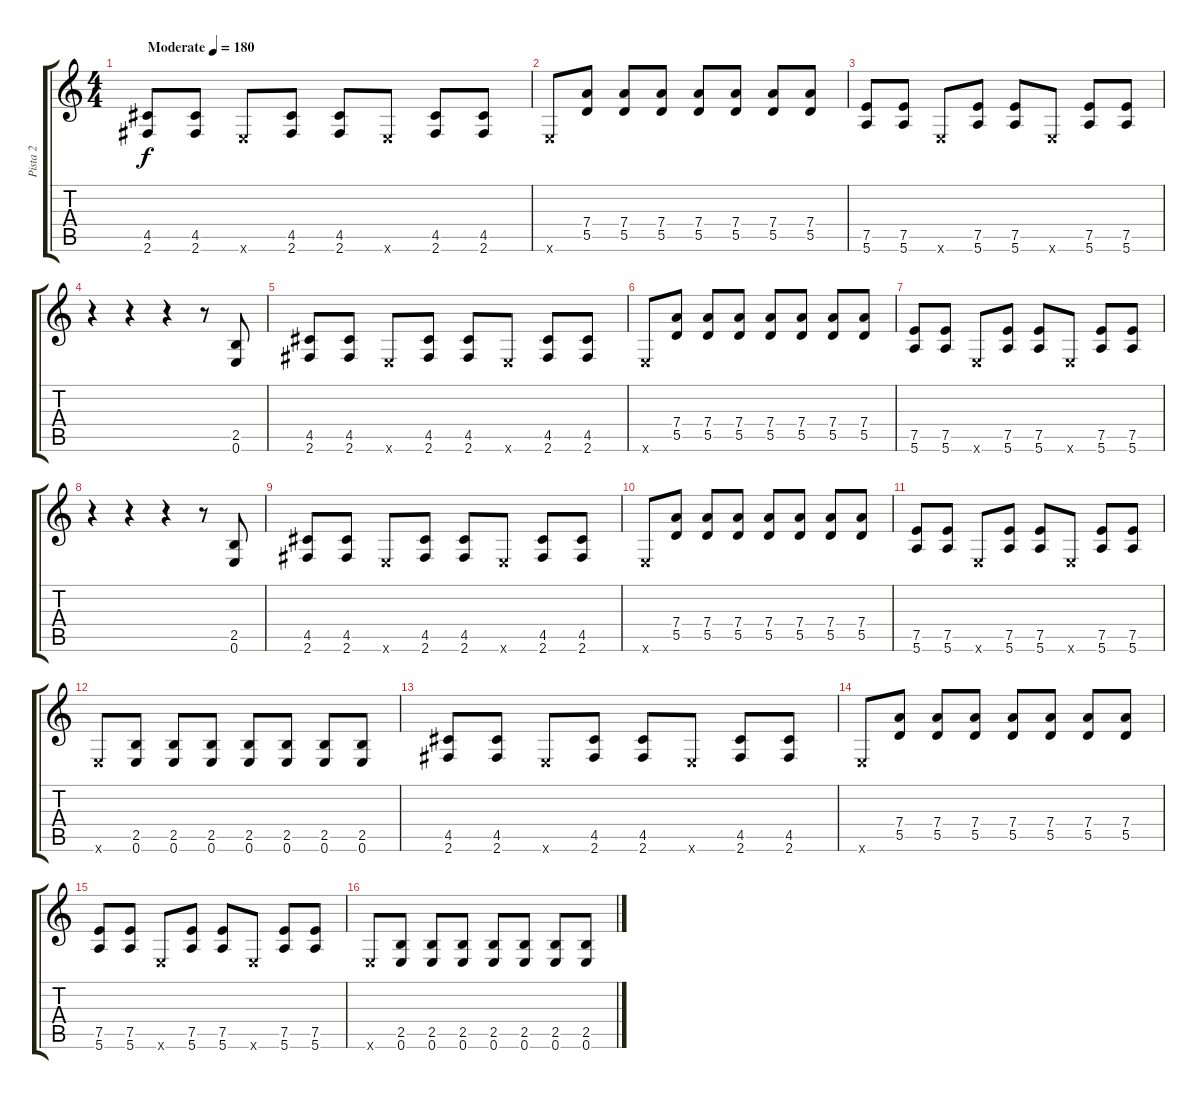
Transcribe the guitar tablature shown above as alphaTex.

\track ("Pista 2" "Pista 2") {instrument distortionguitar}
\staff {score tabs}
\tuning (E4 B3 G3 D3 A2 E2) {hide}
\ts (4 4)
\tempo (180 "Moderate")
\clef g2
\ks c
(4.5 2.6).8{dy f instrument distortionguitar} (4.5 2.6).8 0.6{x}.8 (4.5 2.6).8 (4.5 2.6).8 0.6{x}.8 (4.5 2.6).8 (4.5 2.6).8 |
0.6{x}.8 (7.4 5.5).8 (7.4 5.5).8 (7.4 5.5).8 (7.4 5.5).8 (7.4 5.5).8 (7.4 5.5).8 (7.4 5.5).8 |
(7.5 5.6).8 (7.5 5.6).8 0.6{x}.8 (7.5 5.6).8 (7.5 5.6).8 0.6{x}.8 (7.5 5.6).8 (7.5 5.6).8 |
r.4 r.4 r.4 r.8 (2.5 0.6).8 |
(4.5 2.6).8 (4.5 2.6).8 0.6{x}.8 (4.5 2.6).8 (4.5 2.6).8 0.6{x}.8 (4.5 2.6).8 (4.5 2.6).8 |
0.6{x}.8 (7.4 5.5).8 (7.4 5.5).8 (7.4 5.5).8 (7.4 5.5).8 (7.4 5.5).8 (7.4 5.5).8 (7.4 5.5).8 |
(7.5 5.6).8 (7.5 5.6).8 0.6{x}.8 (7.5 5.6).8 (7.5 5.6).8 0.6{x}.8 (7.5 5.6).8 (7.5 5.6).8 |
r.4 r.4 r.4 r.8 (2.5 0.6).8 |
(4.5 2.6).8 (4.5 2.6).8 0.6{x}.8 (4.5 2.6).8 (4.5 2.6).8 0.6{x}.8 (4.5 2.6).8 (4.5 2.6).8 |
0.6{x}.8 (7.4 5.5).8 (7.4 5.5).8 (7.4 5.5).8 (7.4 5.5).8 (7.4 5.5).8 (7.4 5.5).8 (7.4 5.5).8 |
(7.5 5.6).8 (7.5 5.6).8 0.6{x}.8 (7.5 5.6).8 (7.5 5.6).8 0.6{x}.8 (7.5 5.6).8 (7.5 5.6).8 |
0.6{x}.8 (2.5 0.6).8 (2.5 0.6).8 (2.5 0.6).8 (2.5 0.6).8 (2.5 0.6).8 (2.5 0.6).8 (2.5 0.6).8 |
(4.5 2.6).8 (4.5 2.6).8 0.6{x}.8 (4.5 2.6).8 (4.5 2.6).8 0.6{x}.8 (4.5 2.6).8 (4.5 2.6).8 |
0.6{x}.8 (7.4 5.5).8 (7.4 5.5).8 (7.4 5.5).8 (7.4 5.5).8 (7.4 5.5).8 (7.4 5.5).8 (7.4 5.5).8 |
(7.5 5.6).8 (7.5 5.6).8 0.6{x}.8 (7.5 5.6).8 (7.5 5.6).8 0.6{x}.8 (7.5 5.6).8 (7.5 5.6).8 |
0.6{x}.8 (2.5 0.6).8 (2.5 0.6).8 (2.5 0.6).8 (2.5 0.6).8 (2.5 0.6).8 (2.5 0.6).8 (2.5 0.6).8
